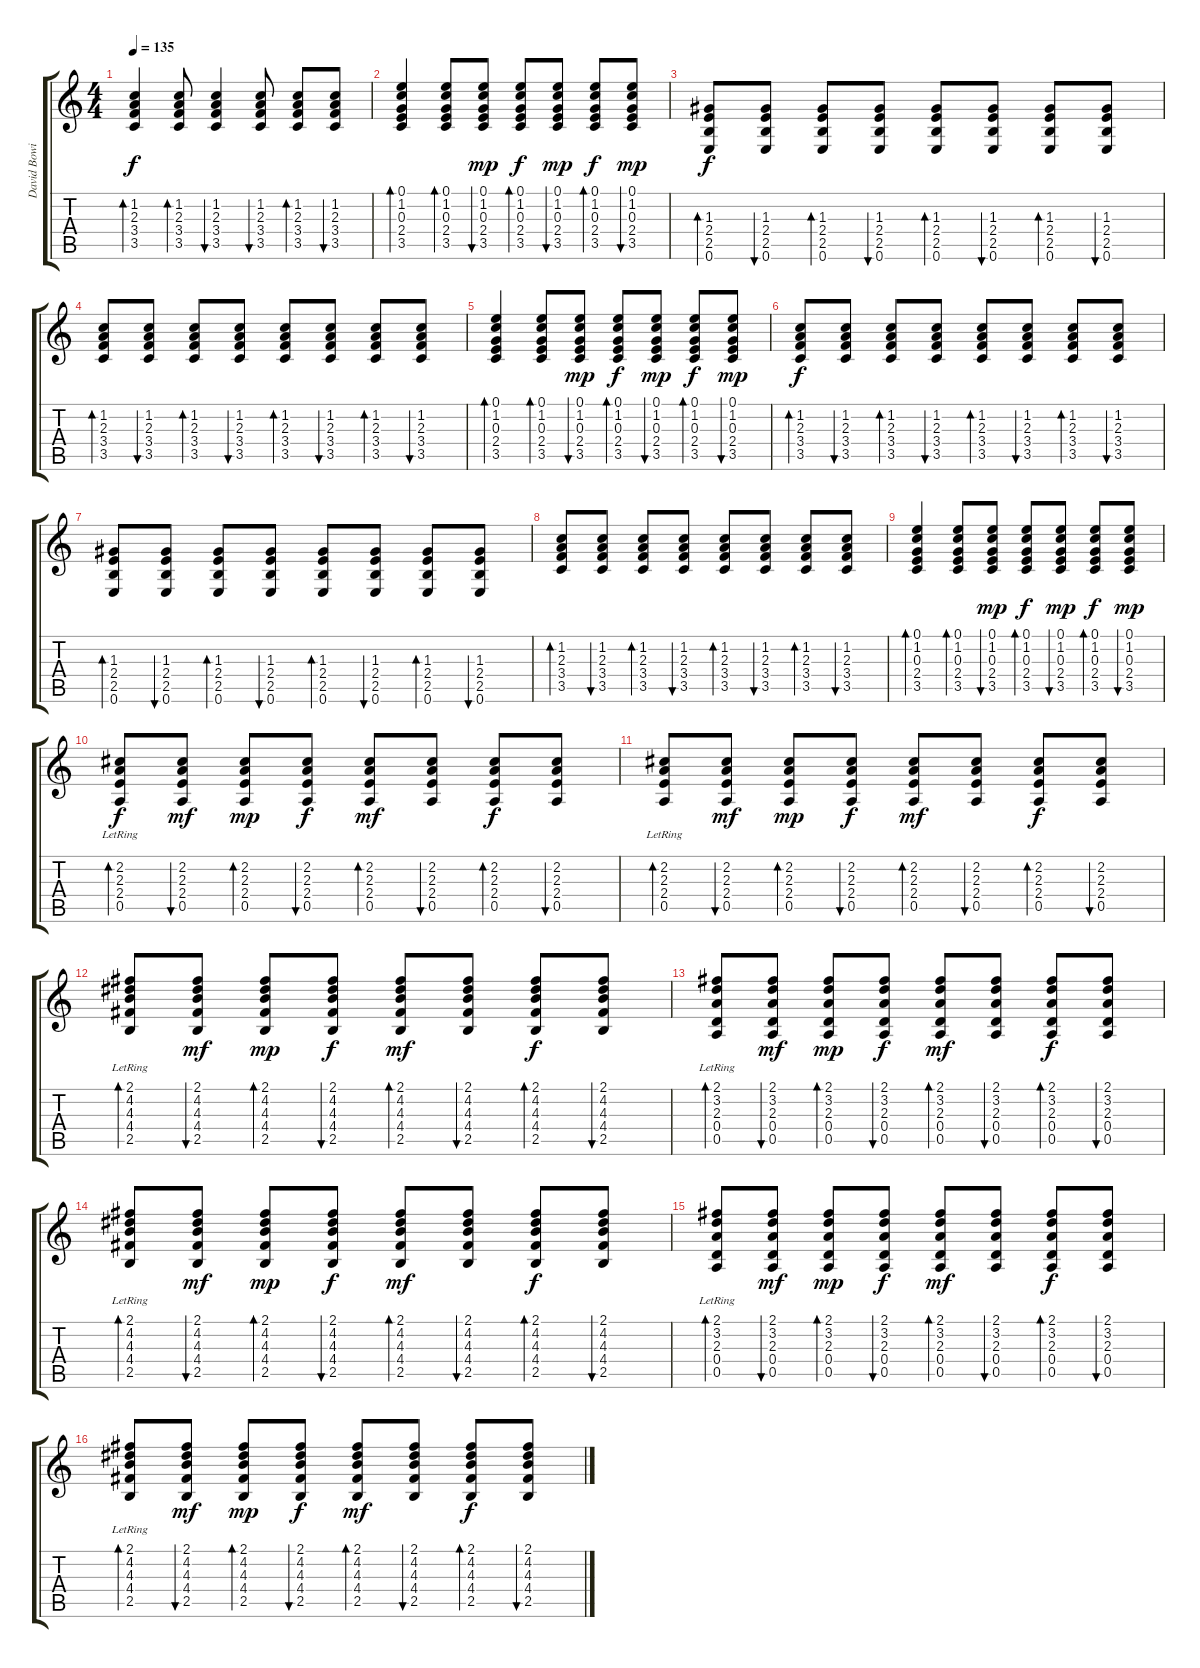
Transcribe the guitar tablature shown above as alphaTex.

\track ("David Bowie - 12 String" "David Bowi") {instrument acousticguitarsteel}
\staff {score tabs}
\tuning (E4 B3 G3 D3 A2 E2) {hide}
\ts (4 4)
\tempo 135
\clef g2
\ks c
(1.2 2.3 3.4 3.5).4{bd 30 dy f} (1.2 2.3 3.4 3.5).8{bd 30} (1.2 2.3 3.4 3.5).4{bu 30} (1.2 2.3 3.4 3.5).8{bu 30} (1.2 2.3 3.4 3.5).8{bd 30} (1.2 2.3 3.4 3.5).8{bu 30} |
(0.1 1.2 0.3 2.4 3.5).4{bd 30} (0.1 1.2 0.3 2.4 3.5).8{bd 30} (0.1 1.2 0.3 2.4 3.5).8{bu 30 dy mp} (0.1 1.2 0.3 2.4 3.5).8{bd 30 dy f} (0.1 1.2 0.3 2.4 3.5).8{bu 30 dy mp} (0.1 1.2 0.3 2.4 3.5).8{bd 30 dy f} (0.1 1.2 0.3 2.4 3.5).8{bu 30 dy mp} |
(1.3 2.4 2.5 0.6).8{bd 30 dy f} (1.3 2.4 2.5 0.6).8{bu 30} (1.3 2.4 2.5 0.6).8{bd 30} (1.3 2.4 2.5 0.6).8{bu 30} (1.3 2.4 2.5 0.6).8{bd 30} (1.3 2.4 2.5 0.6).8{bu 30} (1.3 2.4 2.5 0.6).8{bd 30} (1.3 2.4 2.5 0.6).8{bu 30} |
(1.2 2.3 3.4 3.5).8{bd 30} (1.2 2.3 3.4 3.5).8{bu 30} (1.2 2.3 3.4 3.5).8{bd 30} (1.2 2.3 3.4 3.5).8{bu 30} (1.2 2.3 3.4 3.5).8{bd 30} (1.2 2.3 3.4 3.5).8{bu 30} (1.2 2.3 3.4 3.5).8{bd 30} (1.2 2.3 3.4 3.5).8{bu 30} |
(0.1 1.2 0.3 2.4 3.5).4{bd 30} (0.1 1.2 0.3 2.4 3.5).8{bd 30} (0.1 1.2 0.3 2.4 3.5).8{bu 30 dy mp} (0.1 1.2 0.3 2.4 3.5).8{bd 30 dy f} (0.1 1.2 0.3 2.4 3.5).8{bu 30 dy mp} (0.1 1.2 0.3 2.4 3.5).8{bd 30 dy f} (0.1 1.2 0.3 2.4 3.5).8{bu 30 dy mp} |
(1.2 2.3 3.4 3.5).8{bd 30 dy f} (1.2 2.3 3.4 3.5).8{bu 30} (1.2 2.3 3.4 3.5).8{bd 30} (1.2 2.3 3.4 3.5).8{bu 30} (1.2 2.3 3.4 3.5).8{bd 30} (1.2 2.3 3.4 3.5).8{bu 30} (1.2 2.3 3.4 3.5).8{bd 30} (1.2 2.3 3.4 3.5).8{bu 30} |
(1.3 2.4 2.5 0.6).8{bd 30} (1.3 2.4 2.5 0.6).8{bu 30} (1.3 2.4 2.5 0.6).8{bd 30} (1.3 2.4 2.5 0.6).8{bu 30} (1.3 2.4 2.5 0.6).8{bd 30} (1.3 2.4 2.5 0.6).8{bu 30} (1.3 2.4 2.5 0.6).8{bd 30} (1.3 2.4 2.5 0.6).8{bu 30} |
(1.2 2.3 3.4 3.5).8{bd 30} (1.2 2.3 3.4 3.5).8{bu 30} (1.2 2.3 3.4 3.5).8{bd 30} (1.2 2.3 3.4 3.5).8{bu 30} (1.2 2.3 3.4 3.5).8{bd 30} (1.2 2.3 3.4 3.5).8{bu 30} (1.2 2.3 3.4 3.5).8{bd 30} (1.2 2.3 3.4 3.5).8{bu 30} |
(0.1 1.2 0.3 2.4 3.5).4{bd 30} (0.1 1.2 0.3 2.4 3.5).8{bd 30} (0.1 1.2 0.3 2.4 3.5).8{bu 30 dy mp} (0.1 1.2 0.3 2.4 3.5).8{bd 30 dy f} (0.1 1.2 0.3 2.4 3.5).8{bu 30 dy mp} (0.1 1.2 0.3 2.4 3.5).8{bd 30 dy f} (0.1 1.2 0.3 2.4 3.5).8{bu 30 dy mp} |
(2.2 2.3 2.4{lr} 0.5{lr}).8{bd 60 dy f} (2.2 2.3 2.4 0.5).8{bu 30 dy mf} (2.2 2.3 2.4 0.5).8{bd 30 dy mp} (2.2 2.3 2.4 0.5).8{bu 30 dy f} (2.2 2.3 2.4 0.5).8{bd 30 dy mf} (2.2 2.3 2.4 0.5).8{bu 30} (2.2 2.3 2.4 0.5).8{bd 30 dy f} (2.2 2.3 2.4 0.5).8{bu 30} |
(2.2 2.3 2.4{lr} 0.5{lr}).8{bd 60} (2.2 2.3 2.4 0.5).8{bu 30 dy mf} (2.2 2.3 2.4 0.5).8{bd 30 dy mp} (2.2 2.3 2.4 0.5).8{bu 30 dy f} (2.2 2.3 2.4 0.5).8{bd 30 dy mf} (2.2 2.3 2.4 0.5).8{bu 30} (2.2 2.3 2.4 0.5).8{bd 30 dy f} (2.2 2.3 2.4 0.5).8{bu 30} |
(2.1 4.2 4.3 4.4{lr} 2.5{lr}).8{bd 60} (2.1 4.2 4.3 4.4 2.5).8{bu 30 dy mf} (2.1 4.2 4.3 4.4 2.5).8{bd 30 dy mp} (2.1 4.2 4.3 4.4 2.5).8{bu 30 dy f} (2.1 4.2 4.3 4.4 2.5).8{bd 30 dy mf} (2.1 4.2 4.3 4.4 2.5).8{bu 30} (2.1 4.2 4.3 4.4 2.5).8{bd 30 dy f} (2.1 4.2 4.3 4.4 2.5).8{bu 30} |
(2.1 3.2 2.3 0.4{lr} 0.5{lr}).8{bd 60} (2.1 3.2 2.3 0.4 0.5).8{bu 30 dy mf} (2.1 3.2 2.3 0.4 0.5).8{bd 30 dy mp} (2.1 3.2 2.3 0.4 0.5).8{bu 30 dy f} (2.1 3.2 2.3 0.4 0.5).8{bd 30 dy mf} (2.1 3.2 2.3 0.4 0.5).8{bu 30} (2.1 3.2 2.3 0.4 0.5).8{bd 30 dy f} (2.1 3.2 2.3 0.4 0.5).8{bu 30} |
(2.1 4.2 4.3 4.4{lr} 2.5{lr}).8{bd 60} (2.1 4.2 4.3 4.4 2.5).8{bu 30 dy mf} (2.1 4.2 4.3 4.4 2.5).8{bd 30 dy mp} (2.1 4.2 4.3 4.4 2.5).8{bu 30 dy f} (2.1 4.2 4.3 4.4 2.5).8{bd 30 dy mf} (2.1 4.2 4.3 4.4 2.5).8{bu 30} (2.1 4.2 4.3 4.4 2.5).8{bd 30 dy f} (2.1 4.2 4.3 4.4 2.5).8{bu 30} |
(2.1 3.2 2.3 0.4{lr} 0.5{lr}).8{bd 60} (2.1 3.2 2.3 0.4 0.5).8{bu 30 dy mf} (2.1 3.2 2.3 0.4 0.5).8{bd 30 dy mp} (2.1 3.2 2.3 0.4 0.5).8{bu 30 dy f} (2.1 3.2 2.3 0.4 0.5).8{bd 30 dy mf} (2.1 3.2 2.3 0.4 0.5).8{bu 30} (2.1 3.2 2.3 0.4 0.5).8{bd 30 dy f} (2.1 3.2 2.3 0.4 0.5).8{bu 30} |
(2.1 4.2 4.3 4.4{lr} 2.5{lr}).8{bd 60} (2.1 4.2 4.3 4.4 2.5).8{bu 30 dy mf} (2.1 4.2 4.3 4.4 2.5).8{bd 30 dy mp} (2.1 4.2 4.3 4.4 2.5).8{bu 30 dy f} (2.1 4.2 4.3 4.4 2.5).8{bd 30 dy mf} (2.1 4.2 4.3 4.4 2.5).8{bu 30} (2.1 4.2 4.3 4.4 2.5).8{bd 30 dy f} (2.1 4.2 4.3 4.4 2.5).8{bu 30}
